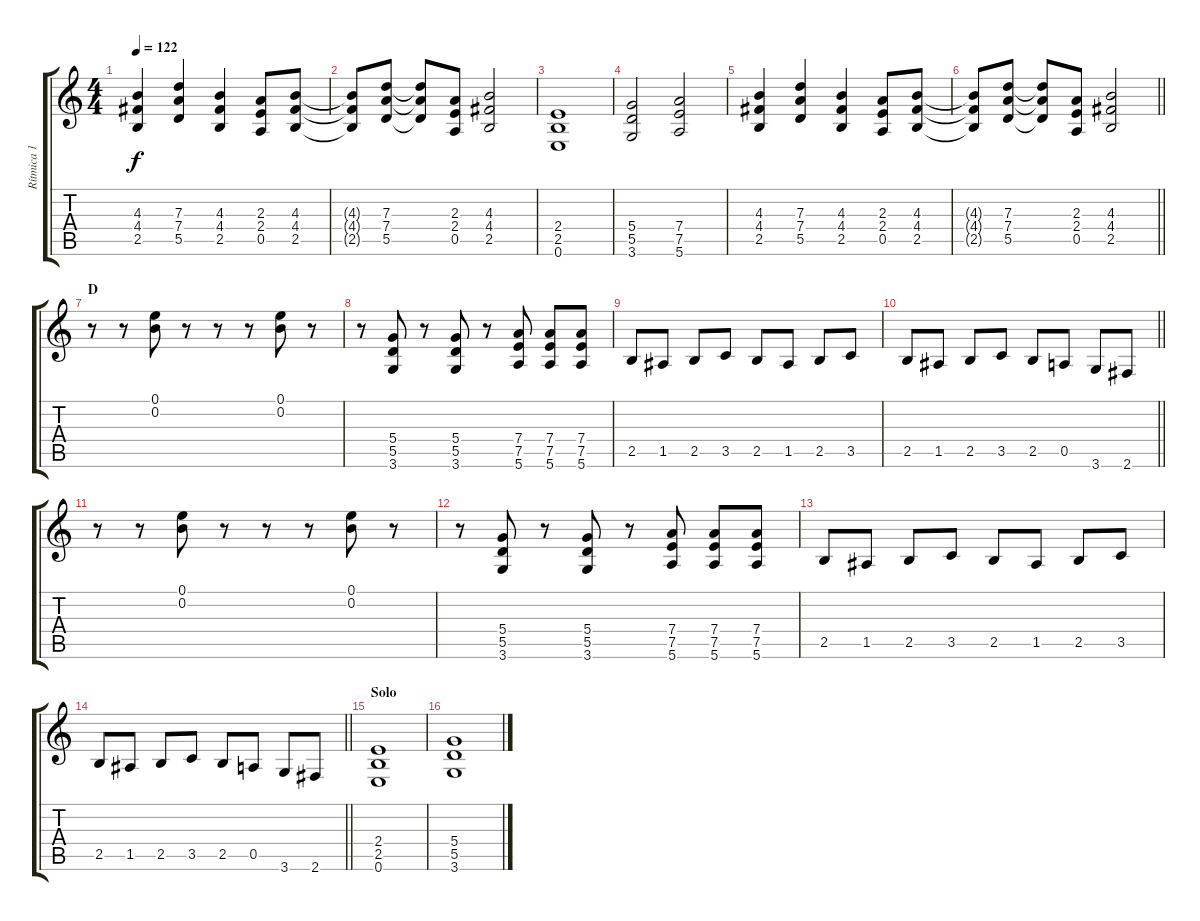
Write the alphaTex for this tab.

\track ("Rítmica 1" "Rítmica 1") {instrument distortionguitar}
\staff {score tabs}
\tuning (E4 B3 G3 D3 A2 E2) {hide}
\ts (4 4)
\tempo 122
\clef g2
\ks c
(4.3 4.4 2.5).4{dy f} (7.3 7.4 5.5).4 (4.3 4.4 2.5).4 (2.3 2.4 0.5).8 (4.3 4.4 2.5).8 |
(4.3{t} 4.4{t} 2.5{t}).8 (7.3 7.4 5.5).8 (7.3{t} 7.4{t} 5.5{t}).8 (2.3 2.4 0.5).8 (4.3 4.4 2.5).2 |
(2.4 2.5 0.6).1 |
(5.4 5.5 3.6).2 (7.4 7.5 5.6).2 |
(4.3 4.4 2.5).4 (7.3 7.4 5.5).4 (4.3 4.4 2.5).4 (2.3 2.4 0.5).8 (4.3 4.4 2.5).8 |
\barLineRight lightlight
(4.3{t} 4.4{t} 2.5{t}).8 (7.3 7.4 5.5).8 (7.3{t} 7.4{t} 5.5{t}).8 (2.3 2.4 0.5).8 (4.3 4.4 2.5).2 |
\section ("" "D")
r.8 r.8 (0.1 0.2).8 r.8 r.8 r.8 (0.1 0.2).8 r.8 |
r.8 (5.4 5.5 3.6).8 r.8 (5.4 5.5 3.6).8 r.8 (7.4 7.5 5.6).8 (7.4 7.5 5.6).8 (7.4 7.5 5.6).8 |
2.5.8 1.5.8 2.5.8 3.5.8 2.5.8 1.5.8 2.5.8 3.5.8 |
\barLineRight lightlight
2.5.8 1.5.8 2.5.8 3.5.8 2.5.8 0.5.8 3.6.8 2.6.8 |
r.8 r.8 (0.1 0.2).8 r.8 r.8 r.8 (0.1 0.2).8 r.8 |
r.8 (5.4 5.5 3.6).8 r.8 (5.4 5.5 3.6).8 r.8 (7.4 7.5 5.6).8 (7.4 7.5 5.6).8 (7.4 7.5 5.6).8 |
2.5.8 1.5.8 2.5.8 3.5.8 2.5.8 1.5.8 2.5.8 3.5.8 |
\barLineRight lightlight
2.5.8 1.5.8 2.5.8 3.5.8 2.5.8 0.5.8 3.6.8 2.6.8 |
\section ("" "Solo")
(2.4 2.5 0.6).1 |
(5.4 5.5 3.6).1
